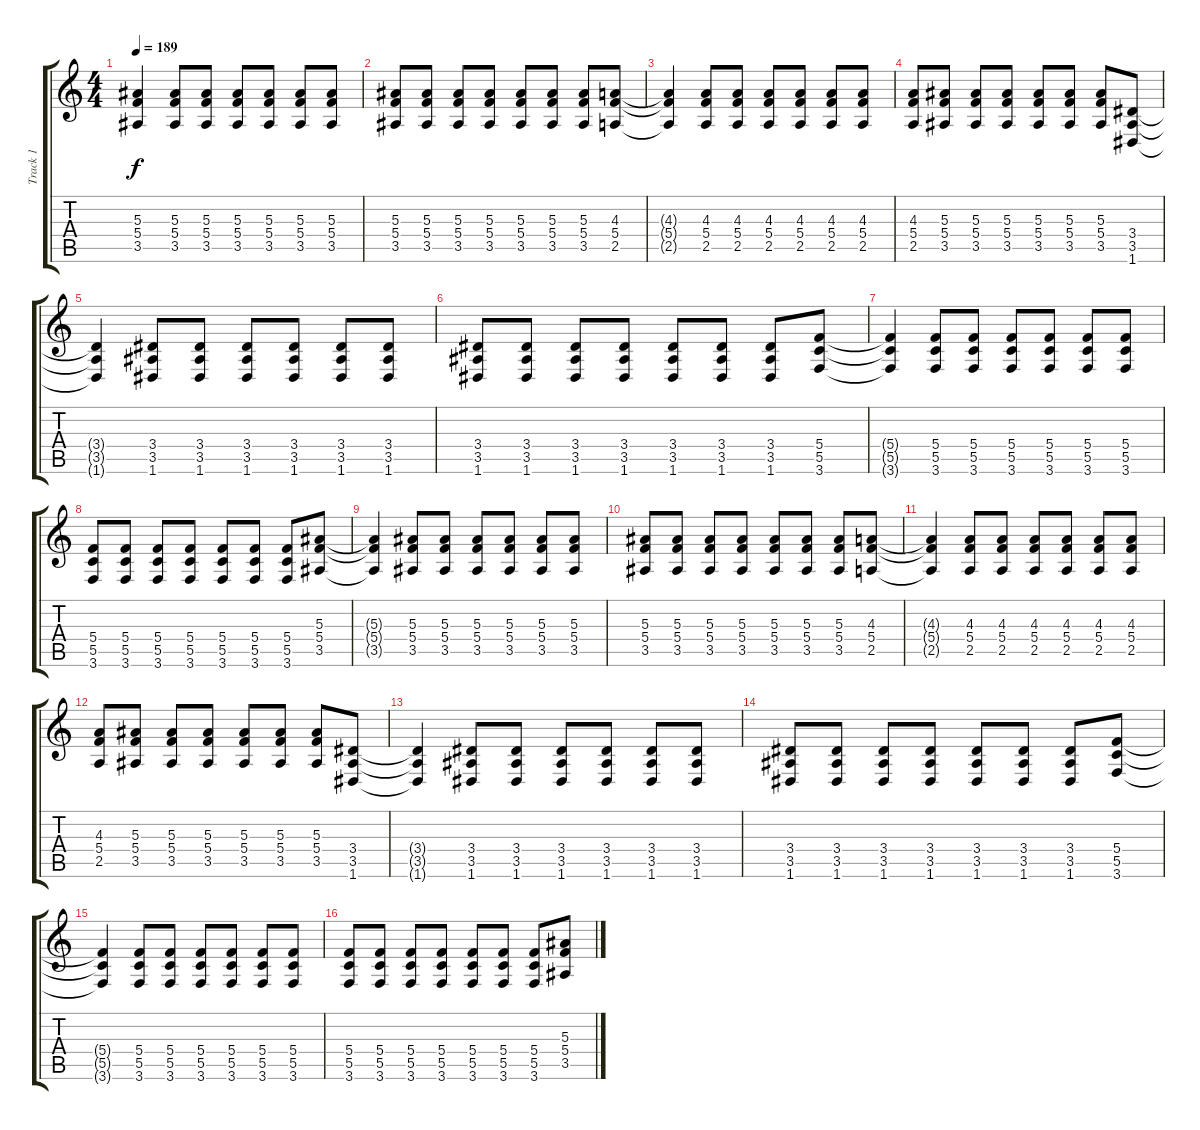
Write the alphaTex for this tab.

\track ("Track 1" "Track 1") {instrument overdrivenguitar}
\staff {score tabs}
\tuning (D4 A3 F3 C3 G2 D2) {hide}
\ts (4 4)
\tempo 189
\clef g2
\ks c
(5.3{t} 5.4{t} 3.5{t}).4{dy f} (5.3 5.4 3.5).8 (5.3 5.4 3.5).8 (5.3 5.4 3.5).8 (5.3 5.4 3.5).8 (5.3 5.4 3.5).8 (5.3 5.4 3.5).8 |
(5.3 5.4 3.5).8 (5.3 5.4 3.5).8 (5.3 5.4 3.5).8 (5.3 5.4 3.5).8 (5.3 5.4 3.5).8 (5.3 5.4 3.5).8 (5.3 5.4 3.5).8 (4.3 5.4 2.5).8 |
(4.3{t} 5.4{t} 2.5{t}).4 (4.3 5.4 2.5).8 (4.3 5.4 2.5).8 (4.3 5.4 2.5).8 (4.3 5.4 2.5).8 (4.3 5.4 2.5).8 (4.3 5.4 2.5).8 |
(4.3 5.4 2.5).8 (5.3 5.4 3.5).8 (5.3 5.4 3.5).8 (5.3 5.4 3.5).8 (5.3 5.4 3.5).8 (5.3 5.4 3.5).8 (5.3 5.4 3.5).8 (3.4 3.5 1.6).8 |
(3.4{t} 3.5{t} 1.6{t}).4{volume 10} (3.4 3.5 1.6).8 (3.4 3.5 1.6).8 (3.4 3.5 1.6).8 (3.4 3.5 1.6).8 (3.4 3.5 1.6).8 (3.4 3.5 1.6).8 |
(3.4 3.5 1.6).8 (3.4 3.5 1.6).8 (3.4 3.5 1.6).8 (3.4 3.5 1.6).8 (3.4 3.5 1.6).8 (3.4 3.5 1.6).8 (3.4 3.5 1.6).8 (5.4 5.5 3.6).8 |
(5.4{t} 5.5{t} 3.6{t}).4 (5.4 5.5 3.6).8 (5.4 5.5 3.6).8 (5.4 5.5 3.6).8 (5.4 5.5 3.6).8 (5.4 5.5 3.6).8 (5.4 5.5 3.6).8 |
(5.4 5.5 3.6).8 (5.4 5.5 3.6).8 (5.4 5.5 3.6).8 (5.4 5.5 3.6).8 (5.4 5.5 3.6).8 (5.4 5.5 3.6).8 (5.4 5.5 3.6).8 (5.3 5.4 3.5).8 |
(5.3{t} 5.4{t} 3.5{t}).4{volume 7} (5.3 5.4 3.5).8 (5.3 5.4 3.5).8 (5.3 5.4 3.5).8 (5.3 5.4 3.5).8 (5.3 5.4 3.5).8 (5.3 5.4 3.5).8 |
(5.3 5.4 3.5).8 (5.3 5.4 3.5).8 (5.3 5.4 3.5).8 (5.3 5.4 3.5).8 (5.3 5.4 3.5).8 (5.3 5.4 3.5).8 (5.3 5.4 3.5).8 (4.3 5.4 2.5).8 |
(4.3{t} 5.4{t} 2.5{t}).4 (4.3 5.4 2.5).8 (4.3 5.4 2.5).8 (4.3 5.4 2.5).8 (4.3 5.4 2.5).8 (4.3 5.4 2.5).8 (4.3 5.4 2.5).8 |
(4.3 5.4 2.5).8 (5.3 5.4 3.5).8 (5.3 5.4 3.5).8 (5.3 5.4 3.5).8 (5.3 5.4 3.5).8 (5.3 5.4 3.5).8 (5.3 5.4 3.5).8 (3.4 3.5 1.6).8 |
(3.4{t} 3.5{t} 1.6{t}).4{volume 6} (3.4 3.5 1.6).8 (3.4 3.5 1.6).8 (3.4 3.5 1.6).8 (3.4 3.5 1.6).8 (3.4 3.5 1.6).8 (3.4 3.5 1.6).8 |
(3.4 3.5 1.6).8 (3.4 3.5 1.6).8 (3.4 3.5 1.6).8 (3.4 3.5 1.6).8 (3.4 3.5 1.6).8 (3.4 3.5 1.6).8 (3.4 3.5 1.6).8 (5.4 5.5 3.6).8 |
(5.4{t} 5.5{t} 3.6{t}).4 (5.4 5.5 3.6).8 (5.4 5.5 3.6).8 (5.4 5.5 3.6).8 (5.4 5.5 3.6).8 (5.4 5.5 3.6).8 (5.4 5.5 3.6).8 |
(5.4 5.5 3.6).8 (5.4 5.5 3.6).8 (5.4 5.5 3.6).8 (5.4 5.5 3.6).8 (5.4 5.5 3.6).8 (5.4 5.5 3.6).8 (5.4 5.5 3.6).8 (5.3 5.4 3.5).8
